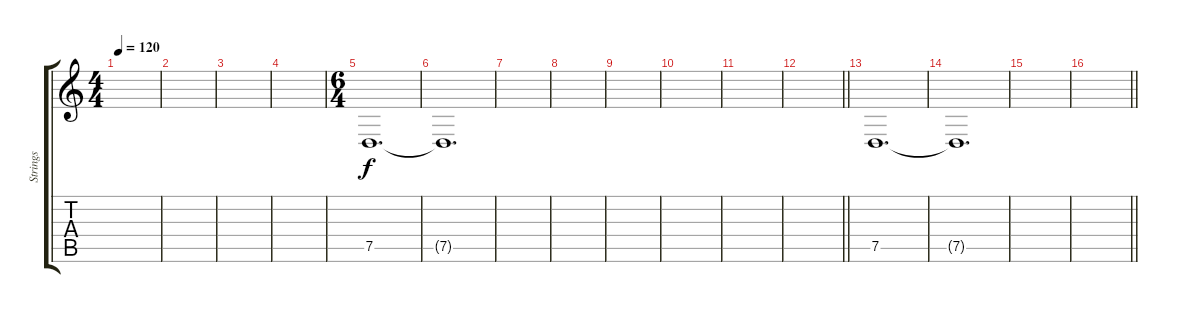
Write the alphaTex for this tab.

\track ("Strings" "Strings") {instrument cello}
\staff {score tabs}
\tuning (D4 A3 F3 C3 G2 D2) {hide}
\ts (4 4)
\tempo 120
\clef g2
\ks c
|
|
|
|
\ts (6 4)
7.5.1{d} |
7.5{t}.1{d} |
|
|
|
|
|
\barLineRight lightlight
|
7.5.1{d} |
7.5{t}.1{d} |
|
\barLineRight lightlight
